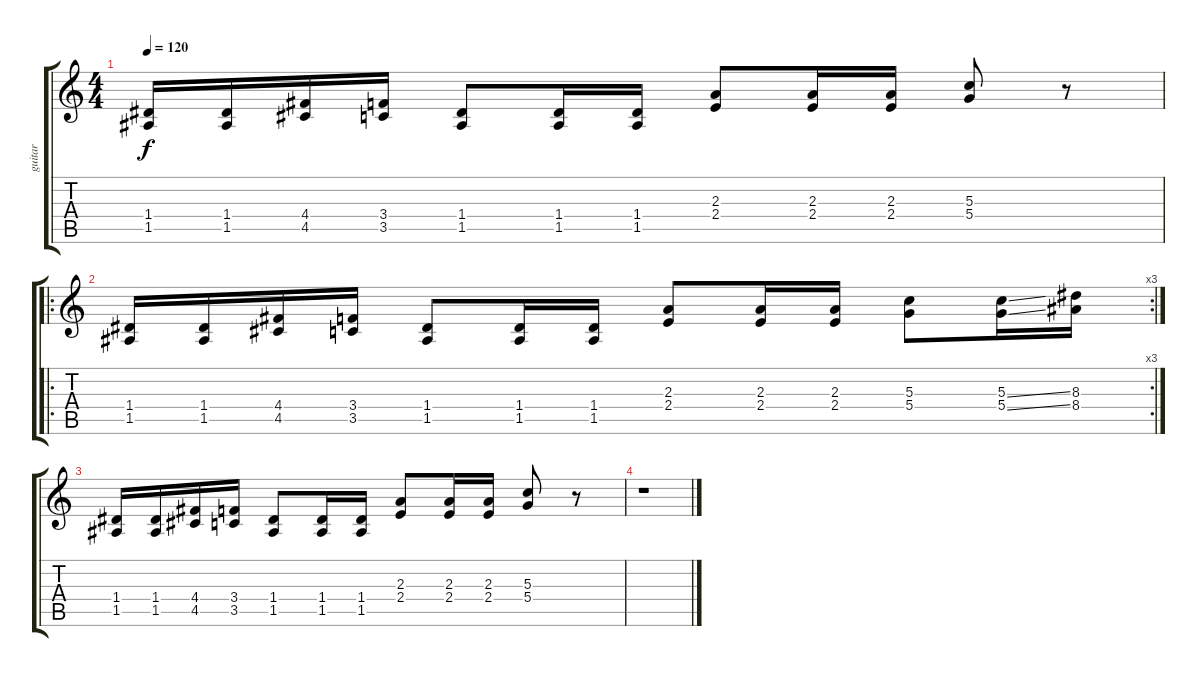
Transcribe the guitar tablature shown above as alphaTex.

\track ("guitar" "guitar") {instrument distortionguitar}
\staff {score tabs}
\tuning (E4 B3 G3 D3 A2 E2) {hide}
\ts (4 4)
\tempo 120
\clef g2
\ks c
(1.4 1.5).16{dy f} (1.4 1.5).16 (4.4 4.5).16 (3.4 3.5).16 (1.4 1.5).8 (1.4 1.5).16 (1.4 1.5).16 (2.3 2.4).8 (2.3 2.4).16 (2.3 2.4).16 (5.3 5.4).8 r.8 |
\ro
\rc 3
(1.4 1.5).16 (1.4 1.5).16 (4.4 4.5).16 (3.4 3.5).16 (1.4 1.5).8 (1.4 1.5).16 (1.4 1.5).16 (2.3 2.4).8 (2.3 2.4).16 (2.3 2.4).16 (5.3 5.4).8 (5.3{ss} 5.4{ss}).16 (8.3 8.4).16 |
(1.4 1.5).16 (1.4 1.5).16 (4.4 4.5).16 (3.4 3.5).16 (1.4 1.5).8 (1.4 1.5).16 (1.4 1.5).16 (2.3 2.4).8 (2.3 2.4).16 (2.3 2.4).16 (5.3 5.4).8 r.8 |
r.1
